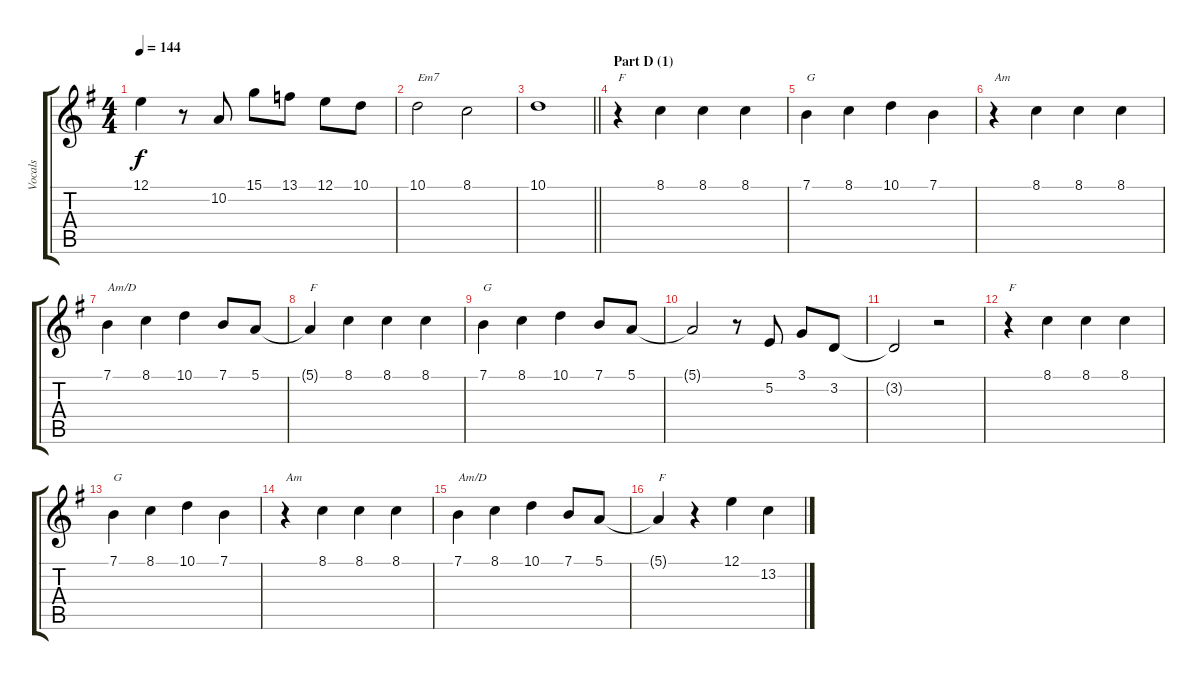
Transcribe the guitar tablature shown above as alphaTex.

\track ("Vocals" "Vocals") {instrument trumpet}
\staff {score tabs}
\tuning (E4 B3 G3 D3 A2 E2) {hide}
\ts (4 4)
\tempo 144
\clef g2
\ks g
12.1.4{dy f} r.8 10.2.8 15.1.8 13.1.8 12.1.8 10.1.8 |
10.1.2{txt "Em7"} 8.1.2 |
\barLineRight lightlight
10.1.1 |
\section ("" "Part D (1)")
r.4{txt "F"} 8.1.4 8.1.4 8.1.4 |
7.1.4{txt "G"} 8.1.4 10.1.4 7.1.4 |
r.4{txt "Am"} 8.1.4 8.1.4 8.1.4 |
7.1.4{txt "Am/D"} 8.1.4 10.1.4 7.1.8 5.1.8 |
5.1{t}.4{txt "F"} 8.1.4 8.1.4 8.1.4 |
7.1.4{txt "G"} 8.1.4 10.1.4 7.1.8 5.1.8 |
5.1{t}.2 r.8 5.2.8 3.1.8 3.2.8 |
3.2{t}.2 r.2 |
r.4{txt "F"} 8.1.4 8.1.4 8.1.4 |
7.1.4{txt "G"} 8.1.4 10.1.4 7.1.4 |
r.4{txt "Am"} 8.1.4 8.1.4 8.1.4 |
7.1.4{txt "Am/D"} 8.1.4 10.1.4 7.1.8 5.1.8 |
5.1{t}.4{txt "F"} r.4 12.1.4 13.2.4
